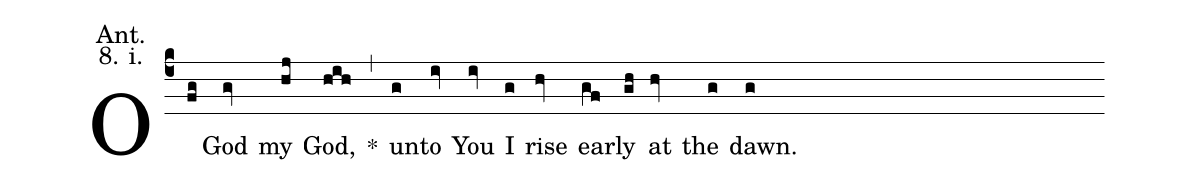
annotation: Ant.;
annotation: 8. i.;
%%
(c4) O(fg) God(gv) my(hj) God,(hih) <sp>*</sp>(,) un(g)to(iv) You(iv) I(g) rise(hv) ear(gf)ly(gh) at(hv) the(g) dawn.(g)
